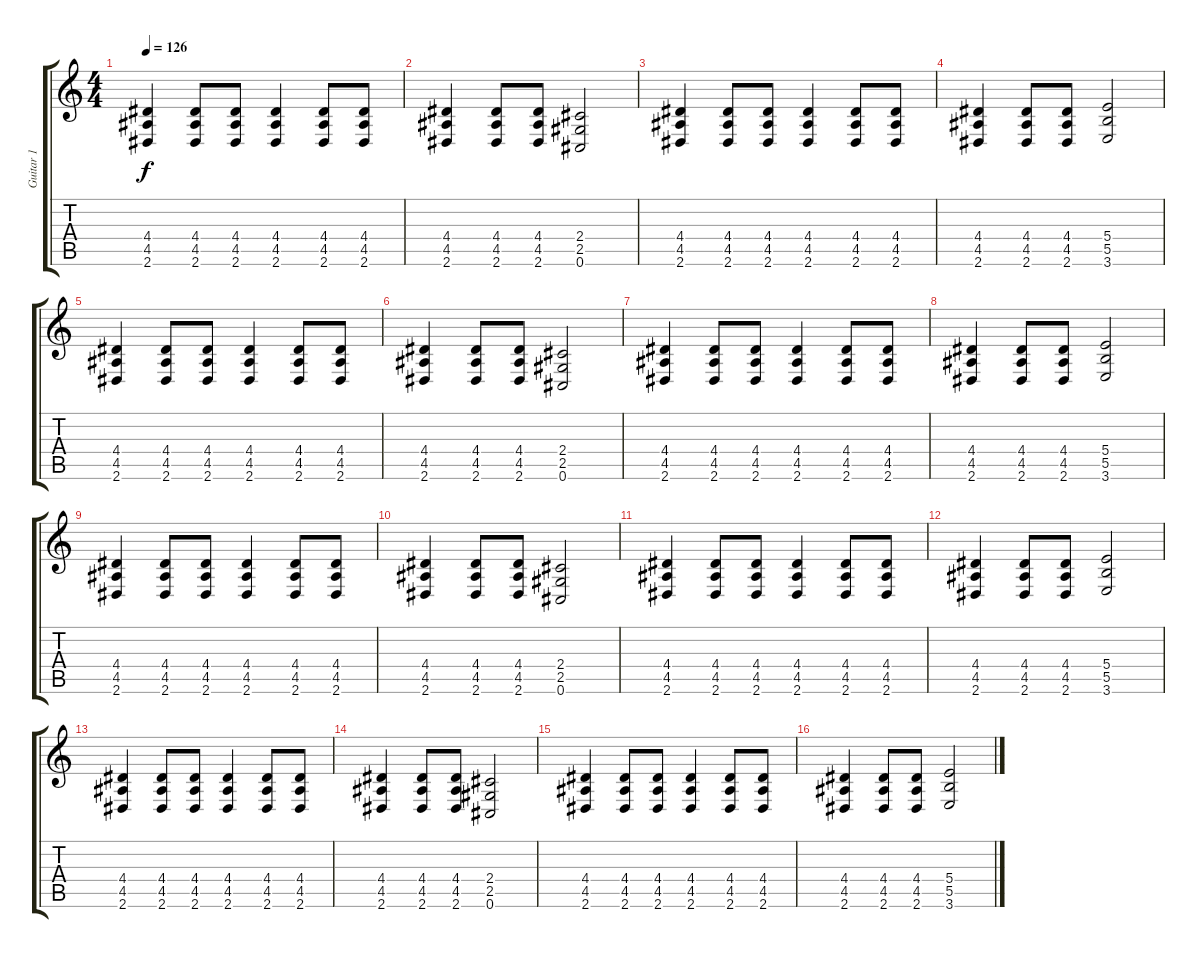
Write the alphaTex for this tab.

\track ("Guitar 1" "Guitar 1") {instrument distortionguitar}
\staff {score tabs}
\tuning (Db4 Ab3 E3 B2 Gb2 Db2) {hide}
\ts (4 4)
\tempo 126
\clef g2
\ks c
(4.4 4.5 2.6).4{dy f} (4.4 4.5 2.6).8{beam merge} (4.4 4.5 2.6).8 (4.4 4.5 2.6).4 (4.4 4.5 2.6).8{beam merge} (4.4 4.5 2.6).8 |
(4.4 4.5 2.6).4 (4.4 4.5 2.6).8{beam merge} (4.4 4.5 2.6).8 (2.4 2.5 0.6).2 |
(4.4 4.5 2.6).4 (4.4 4.5 2.6).8{beam merge} (4.4 4.5 2.6).8 (4.4 4.5 2.6).4 (4.4 4.5 2.6).8{beam merge} (4.4 4.5 2.6).8 |
(4.4 4.5 2.6).4 (4.4 4.5 2.6).8{beam merge} (4.4 4.5 2.6).8 (5.4 5.5 3.6).2 |
(4.4 4.5 2.6).4 (4.4 4.5 2.6).8{beam merge} (4.4 4.5 2.6).8 (4.4 4.5 2.6).4 (4.4 4.5 2.6).8{beam merge} (4.4 4.5 2.6).8 |
(4.4 4.5 2.6).4 (4.4 4.5 2.6).8{beam merge} (4.4 4.5 2.6).8 (2.4 2.5 0.6).2 |
(4.4 4.5 2.6).4 (4.4 4.5 2.6).8{beam merge} (4.4 4.5 2.6).8 (4.4 4.5 2.6).4 (4.4 4.5 2.6).8{beam merge} (4.4 4.5 2.6).8 |
(4.4 4.5 2.6).4 (4.4 4.5 2.6).8{beam merge} (4.4 4.5 2.6).8 (5.4 5.5 3.6).2 |
(4.4 4.5 2.6).4 (4.4 4.5 2.6).8{beam merge} (4.4 4.5 2.6).8 (4.4 4.5 2.6).4 (4.4 4.5 2.6).8{beam merge} (4.4 4.5 2.6).8 |
(4.4 4.5 2.6).4 (4.4 4.5 2.6).8{beam merge} (4.4 4.5 2.6).8 (2.4 2.5 0.6).2 |
(4.4 4.5 2.6).4 (4.4 4.5 2.6).8{beam merge} (4.4 4.5 2.6).8 (4.4 4.5 2.6).4 (4.4 4.5 2.6).8{beam merge} (4.4 4.5 2.6).8 |
(4.4 4.5 2.6).4 (4.4 4.5 2.6).8{beam merge} (4.4 4.5 2.6).8 (5.4 5.5 3.6).2 |
(4.4 4.5 2.6).4 (4.4 4.5 2.6).8{beam merge} (4.4 4.5 2.6).8 (4.4 4.5 2.6).4 (4.4 4.5 2.6).8{beam merge} (4.4 4.5 2.6).8 |
(4.4 4.5 2.6).4 (4.4 4.5 2.6).8{beam merge} (4.4 4.5 2.6).8 (2.4 2.5 0.6).2 |
(4.4 4.5 2.6).4 (4.4 4.5 2.6).8{beam merge} (4.4 4.5 2.6).8 (4.4 4.5 2.6).4 (4.4 4.5 2.6).8{beam merge} (4.4 4.5 2.6).8 |
(4.4 4.5 2.6).4 (4.4 4.5 2.6).8{beam merge} (4.4 4.5 2.6).8 (5.4 5.5 3.6).2
